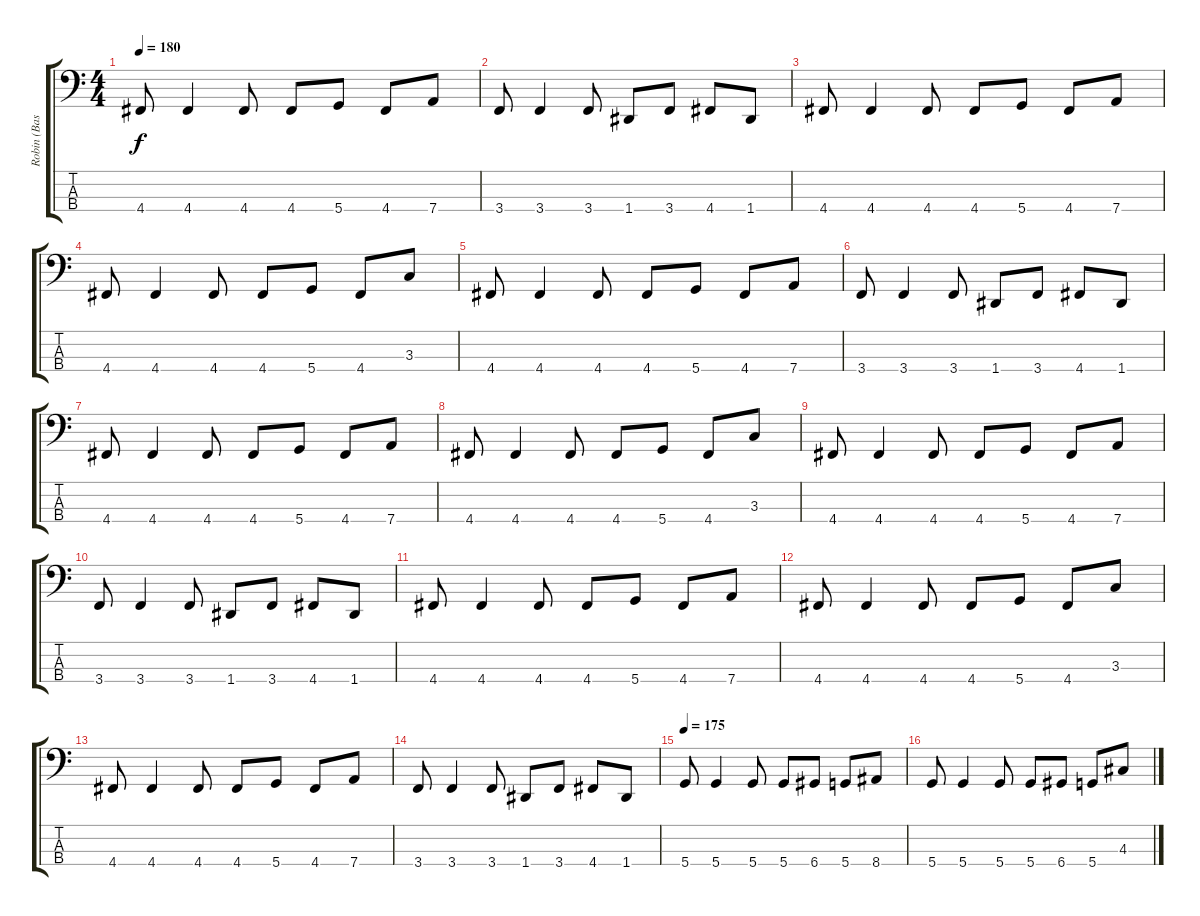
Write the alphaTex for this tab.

\track ("Robin (Bass)" "Robin (Bas") {instrument electricbassfinger}
\staff {score tabs}
\tuning (G2 D2 A1 D1) {hide}
\ts (4 4)
\tempo 180
\clef f4
\ks c
4.4.8{dy f} 4.4.4 4.4.8 4.4.8 5.4.8 4.4.8 7.4.8 |
3.4.8 3.4.4 3.4.8 1.4.8 3.4.8 4.4.8 1.4.8 |
4.4.8 4.4.4 4.4.8 4.4.8 5.4.8 4.4.8 7.4.8 |
4.4.8 4.4.4 4.4.8 4.4.8 5.4.8 4.4.8 3.3.8 |
4.4.8 4.4.4 4.4.8 4.4.8 5.4.8 4.4.8 7.4.8 |
3.4.8 3.4.4 3.4.8 1.4.8 3.4.8 4.4.8 1.4.8 |
4.4.8 4.4.4 4.4.8 4.4.8 5.4.8 4.4.8 7.4.8 |
4.4.8 4.4.4 4.4.8 4.4.8 5.4.8 4.4.8 3.3.8 |
4.4.8 4.4.4 4.4.8 4.4.8 5.4.8 4.4.8 7.4.8 |
3.4.8 3.4.4 3.4.8 1.4.8 3.4.8 4.4.8 1.4.8 |
4.4.8 4.4.4 4.4.8 4.4.8 5.4.8 4.4.8 7.4.8 |
4.4.8 4.4.4 4.4.8 4.4.8 5.4.8 4.4.8 3.3.8 |
4.4.8 4.4.4 4.4.8 4.4.8 5.4.8 4.4.8 7.4.8 |
3.4.8 3.4.4 3.4.8 1.4.8 3.4.8 4.4.8 1.4.8 |
\tempo 175
5.4.8 5.4.4 5.4.8 5.4.8 6.4.8 5.4.8 8.4.8 |
5.4.8 5.4.4 5.4.8 5.4.8 6.4.8 5.4.8 4.3.8
